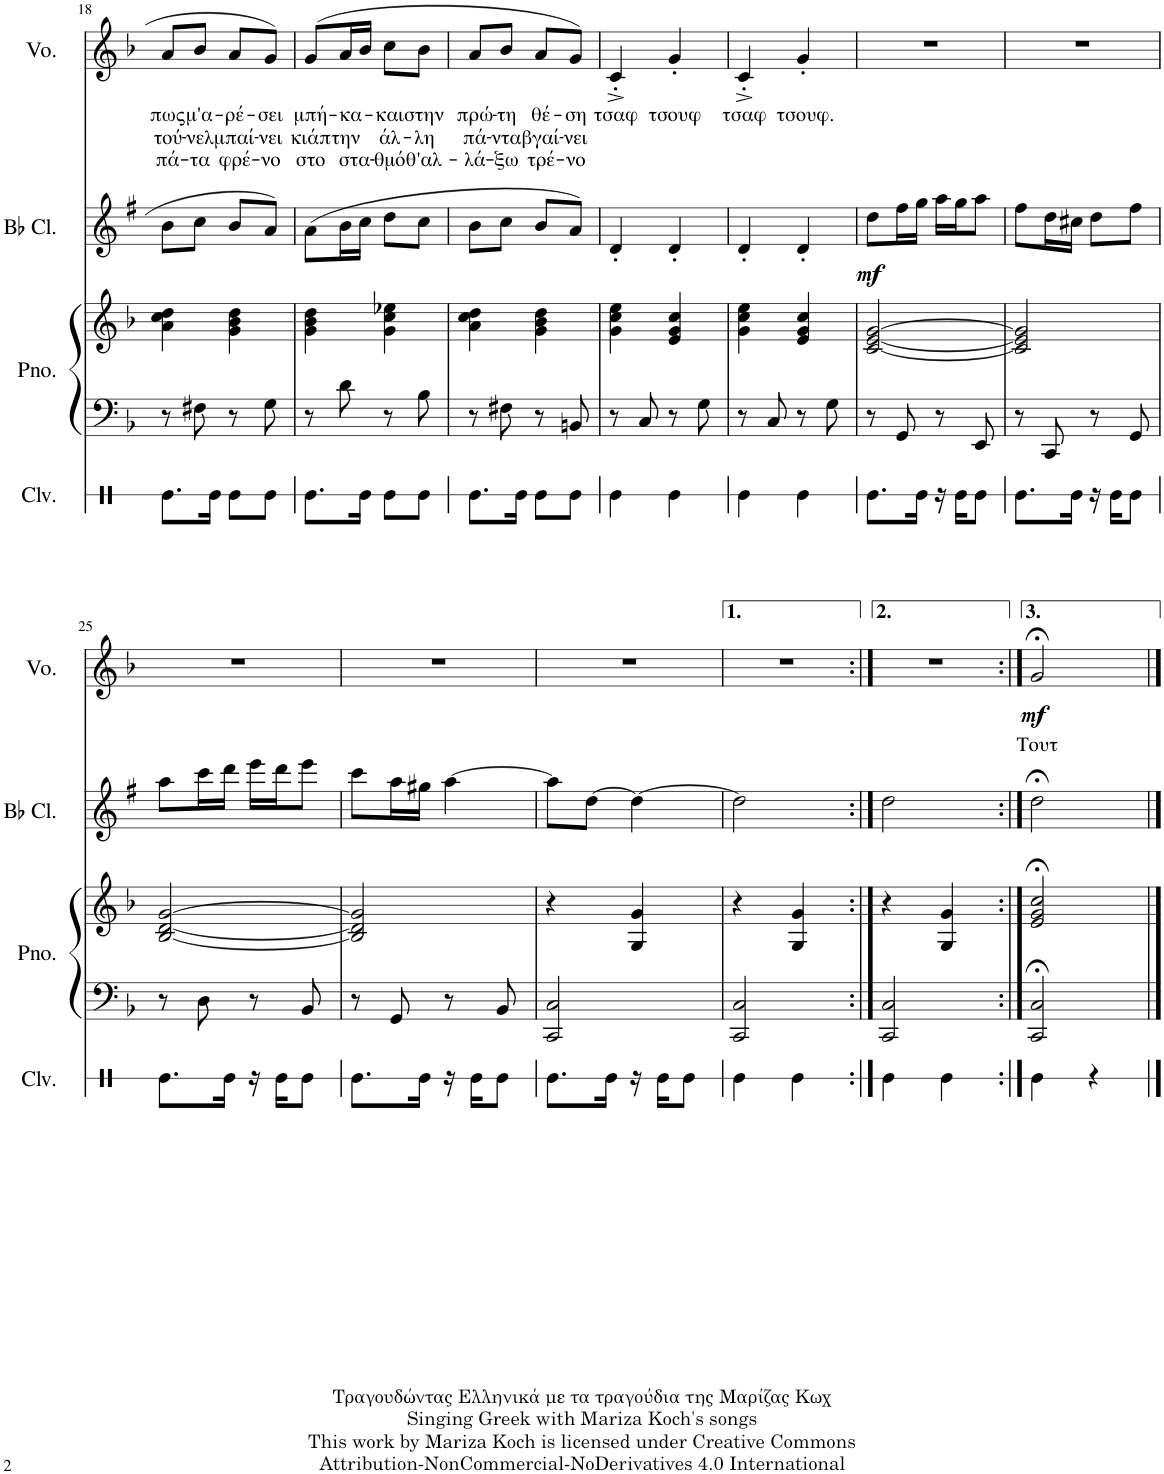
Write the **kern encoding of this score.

**kern	**kern	**kern	**kern	**dynam	**kern	**text	**text	**text	**dynam
*part4	*part3	*part3	*part2	*part2	*part1	*part1	*part1	*part1	*part1
*staff5	*staff4	*staff3	*staff2	*staff2	*staff1	*staff1	*staff1	*staff1	*staff1
*I"Κλάβες	*I"Πιάνο	*	*I"Σιb Κλαρινέτο	*	*I"Φωνή	*	*	*	*
!!LO:PB:g=z
*clefX	*clefF4	*clefG2	*clefG2	*	*clefG2	*	*	*	*
*	*	*	*Trd1c2	*	*	*	*	*	*
*k[]	*k[b-]	*k[b-]	*k[f#]	*	*k[b-]	*	*	*	*
*M2/4	*M2/4	*M2/4	*M2/4	*	*M2/4	*	*	*	*
=18	=18	=18	=18	=18	=18	=18	=18	=18	=18
!	!	!	!	!	!	!LO:LY:b	!LO:LY:b	!LO:LY:b	!
8.Re\L	8r	4a\ 4cc\ 4dd\	8b\L	.	8a/L	πως	τού-	πά-	.
!	!	!	!	!	!	!LO:LY:b	!LO:LY:b	!LO:LY:b	!
.	8F#X\	.	8cc\J	.	8b-/J	μ'α-	-νελ	-τα	.
16Re\Jk	.	.	.	.	.	.	.	.	.
!	!	!	!	!	!	!LO:LY:b	!LO:LY:b	!LO:LY:b	!
8Re\L	8r	4g\ 4b-\ 4dd\	8b/L	.	8a/L	-ρέ-	μπαί-	φρέ-	.
!	!	!	!	!	!	!LO:LY:b	!LO:LY:b	!LO:LY:b	!
8Re\J	8G\	.	8a/J	.	8g/J	-σει	-νει	-νο	.
=19	=19	=19	=19	=19	=19	=19	=19	=19	=19
!	!	!	!	!	!	!LO:LY:b	!LO:LY:b	!LO:LY:b	!
8.Re\L	8r	4g\ 4b-\ 4dd\	(8a\L	.	(8g/L	μπή-	κιάπ	στο	.
!	!	!	!	!	!	!LO:LY:b	!LO:LY:b	!LO:LY:b	!
.	8d\	.	16b\L	.	16a/L	-κα-	την	στα-	.
16Re\Jk	.	.	16cc\JJ	.	16b-/JJ	.	.	.	.
!	!	!	!	!	!	!LO:LY:b	!LO:LY:b	!LO:LY:b	!
8Re\L	8r	4g\ 4cc\ 4ee-X\	8dd\L	.	8cc\L	και	άλ-	-θμό	.
!	!	!	!	!	!	!LO:LY:b	!LO:LY:b	!LO:LY:b	!
8Re\J	8B-\	.	8cc\J	.	8b-\J	στην	-λη	θ'αλ-	.
=20	=20	=20	=20	=20	=20	=20	=20	=20	=20
!	!	!	!	!	!	!LO:LY:b	!LO:LY:b	!LO:LY:b	!
8.Re\L	8r	4a\ 4cc\ 4dd\	8b\L	.	8a/L	πρώ-	πά-	-λά-	.
!	!	!	!	!	!	!LO:LY:b	!LO:LY:b	!LO:LY:b	!
.	8F#X\	.	8cc\J	.	8b-/J	-τη	-ντα	-ξω	.
16Re\Jk	.	.	.	.	.	.	.	.	.
!	!	!	!	!	!	!LO:LY:b	!LO:LY:b	!LO:LY:b	!
8Re\L	8r	4g\ 4b-\ 4dd\	8b/L	.	8a/L	θέ-	βγαί-	τρέ-	.
!	!	!	!	!	!	!LO:LY:b	!LO:LY:b	!LO:LY:b	!
8Re\J	8BBn/	.	8a/J)	.	8g/J)	-ση	-νει	-νο	.
=21	=21	=21	=21	=21	=21	=21	=21	=21	=21
!	!	!	!	!	!	!LO:LY:b	!	!	!
4Re\	8r	4g\ 4cc\ 4ee\	4d'/	.	4c'^/	τσαφ	.	.	.
.	8C/	.	.	.	.	.	.	.	.
!	!	!	!	!	!	!LO:LY:b	!	!	!
4Re\	8r	4e/ 4g/ 4cc/	4d'/	.	4g'/	τσουφ	.	.	.
.	8G\	.	.	.	.	.	.	.	.
=22	=22	=22	=22	=22	=22	=22	=22	=22	=22
!	!	!	!	!	!	!LO:LY:b	!	!	!
4Re\	8r	4g\ 4cc\ 4ee\	4d'/	.	4c'^/	τσαφ	.	.	.
.	8C/	.	.	.	.	.	.	.	.
!	!	!	!	!	!	!LO:LY:b	!	!	!
4Re\	8r	4e/ 4g/ 4cc/	4d'/	.	4g'/	τσουφ.	.	.	.
.	8G\	.	.	.	.	.	.	.	.
=23	=23	=23	=23	=23	=23	=23	=23	=23	=23
!	!	!	!	!LO:DY:b	!	!	!	!	!
8.Re\L	8r	[2c/ [2e/ [2g/	8dd\L	mf	2r	.	.	.	.
.	8GG/	.	16ff#\L	.	.	.	.	.	.
16Re\Jk	.	.	16gg\JJ	.	.	.	.	.	.
16r	8r	.	16aa\LL	.	.	.	.	.	.
16Re\KL	.	.	16gg\J	.	.	.	.	.	.
8Re\J	8EE/	.	8aa\J	.	.	.	.	.	.
=24	=24	=24	=24	=24	=24	=24	=24	=24	=24
8.Re\L	8r	2c/] 2e/] 2g/]	8ff#\L	.	2r	.	.	.	.
.	8CC/	.	16dd\L	.	.	.	.	.	.
16Re\Jk	.	.	16cc#X\JJ	.	.	.	.	.	.
16r	8r	.	8dd\L	.	.	.	.	.	.
16Re\KL	.	.	.	.	.	.	.	.	.
8Re\J	8GG/	.	8ff#\J	.	.	.	.	.	.
!!LO:LB:g=z
=25	=25	=25	=25	=25	=25	=25	=25	=25	=25
8.Re\L	8r	[2B-/ [2d/ [2g/	8aa\L	.	2r	.	.	.	.
.	8D\	.	16ccc\L	.	.	.	.	.	.
16Re\Jk	.	.	16ddd\JJ	.	.	.	.	.	.
16r	8r	.	16eee\LL	.	.	.	.	.	.
16Re\KL	.	.	16ddd\J	.	.	.	.	.	.
8Re\J	8BB-/	.	8eee\J	.	.	.	.	.	.
=26	=26	=26	=26	=26	=26	=26	=26	=26	=26
8.Re\L	8r	2B-/] 2d/] 2g/]	8ccc\L	.	2r	.	.	.	.
.	8GG/	.	16aa\L	.	.	.	.	.	.
16Re\Jk	.	.	16gg#X\JJ	.	.	.	.	.	.
16r	8r	.	[4aa\	.	.	.	.	.	.
16Re\KL	.	.	.	.	.	.	.	.	.
8Re\J	8BB-/	.	.	.	.	.	.	.	.
=27	=27	=27	=27	=27	=27	=27	=27	=27	=27
8.Re\L	2CC/ 2C/	4r	8aa\L]	.	2r	.	.	.	.
.	.	.	[8dd\J	.	.	.	.	.	.
16Re\Jk	.	.	.	.	.	.	.	.	.
16r	.	4G/ 4g/	4dd\_	.	.	.	.	.	.
16Re\KL	.	.	.	.	.	.	.	.	.
8Re\J	.	.	.	.	.	.	.	.	.
=28	=28	=28	=28	=28	=28	=28	=28	=28	=28
4Re\	2CC/ 2C/	4r	2dd\]	.	2r	.	.	.	.
4Re\	.	4G/ 4g/	.	.	.	.	.	.	.
=29:|!	=29:|!	=29:|!	=29:|!	=29:|!	=29:|!	=29:|!	=29:|!	=29:|!	=29:|!
4Re\	2CC/ 2C/	4r	2dd\	.	2r	.	.	.	.
4Re\	.	4G/ 4g/	.	.	.	.	.	.	.
=30:|!	=30:|!	=30:|!	=30:|!	=30:|!	=30:|!	=30:|!	=30:|!	=30:|!	=30:|!
!	!	!	!	!	!	!LO:LY:b	!	!	!LO:DY:b
4Re\	2CC/;< 2C/;<	2e/;< 2g/;< 2cc/;<	2dd;<\	.	2g;</	Τουτ	.	.	mf
4r	.	.	.	.	.	.	.	.	.
==	==	==	==	==	==	==	==	==	==
*-	*-	*-	*-	*-	*-	*-	*-	*-	*-
